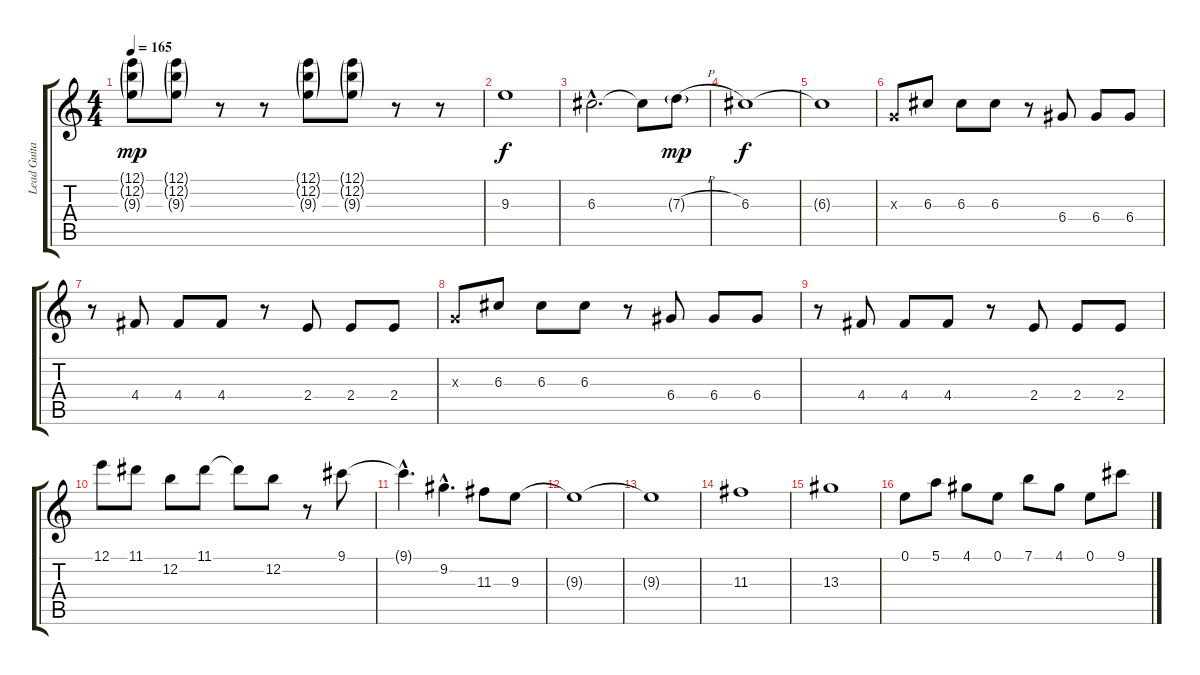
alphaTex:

\track ("Lead Guitar" "Lead Guita") {instrument distortionguitar}
\staff {score tabs}
\tuning (E4 B3 G3 D3 A2 E2) {hide}
\ts (4 4)
\tempo 165
\clef g2
\ks c
(12.1{g} 12.2{g} 9.3{g}).8{dy mp} (12.1{g} 12.2{g} 9.3{g}).8 r.8 r.8 (12.1{g} 12.2{g} 9.3{g}).8 (12.1{g} 12.2{g} 9.3{g}).8 r.8 r.8 |
9.3.1{dy f} |
6.3{hac}.2{d} 6.3{t}.8 7.3{h g}.8{dy mp} |
6.3.1{dy f} |
6.3{t}.1 |
0.3{x}.8 6.3.8 6.3.8 6.3.8 r.8 6.4.8 6.4.8 6.4.8 |
r.8 4.4.8 4.4.8 4.4.8 r.8 2.4.8 2.4.8 2.4.8 |
0.3{x}.8 6.3.8 6.3.8 6.3.8 r.8 6.4.8 6.4.8 6.4.8 |
r.8 4.4.8 4.4.8 4.4.8 r.8 2.4.8 2.4.8 2.4.8 |
12.1.8 11.1.8 12.2.8 11.1.8 11.1{t}.8 12.2.8 r.8 9.1.8 |
9.1{hac t}.4{d} 9.2{hac}.4{d} 11.3.8 9.3.8 |
9.3{t}.1 |
9.3{t}.1 |
11.3.1 |
13.3.1 |
0.1.8 5.1.8 4.1.8 0.1.8 7.1.8 4.1.8 0.1.8 9.1.8
